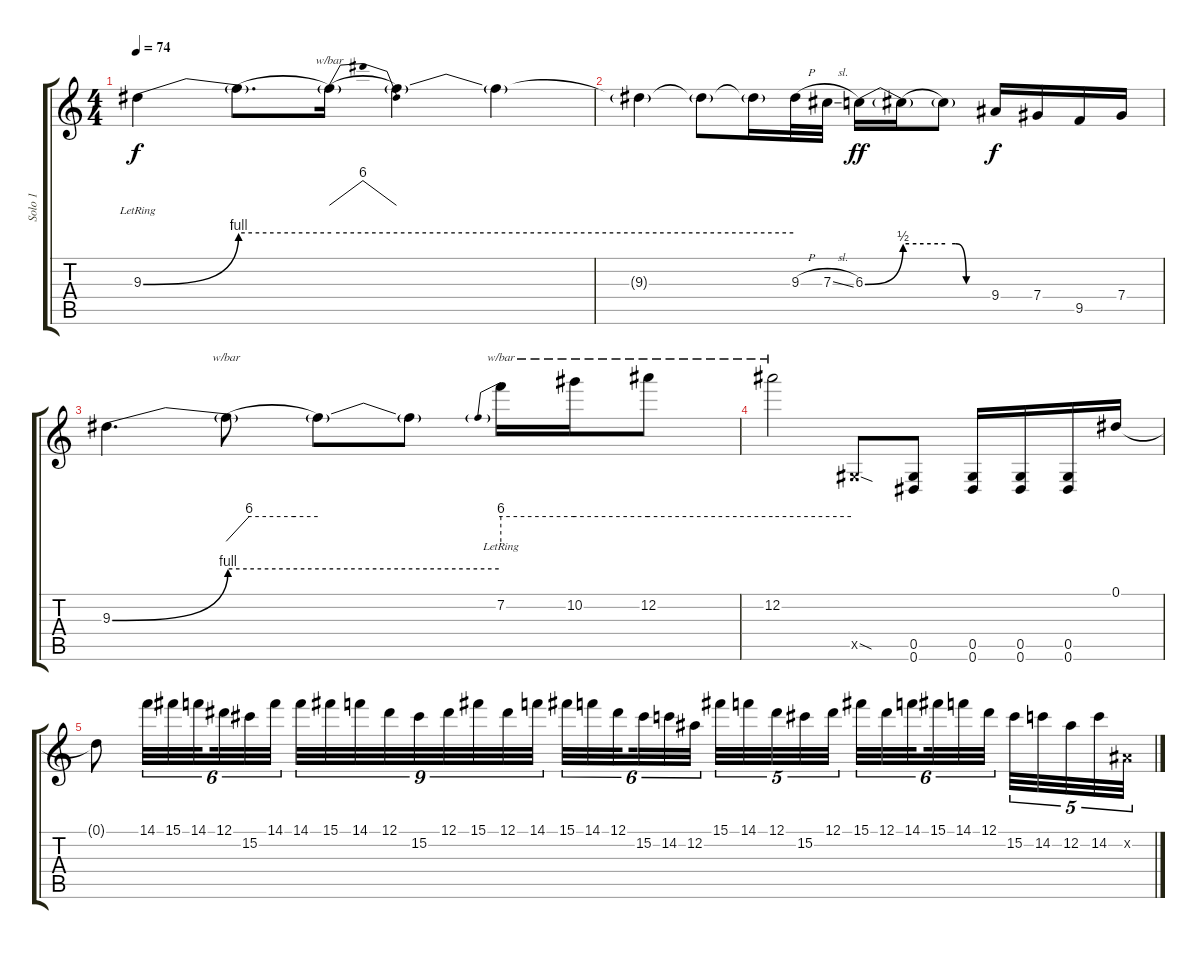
\track ("Solo 1" "Solo 1") {instrument overdrivenguitar}
\staff {score tabs}
\tuning (Eb4 Bb3 Gb3 Db3 Ab2 Eb2) {hide}
\ts (4 4)
\tempo 74
\clef g2
\ks c
9.3{be (bend 0 0 60 4) lr}.4{dy f} 9.3{be (hold 0 4 60 4) t}.8{d} 9.3{be (hold 0 4 60 4) t}.16{tbe (dip default 0 0 30 24 45 24 60 0)} 9.3{t}.4 9.3{t}.4 |
9.3{t}.4 9.3{t}.8 9.3{t}.16 9.3{h}.32 7.3{sl}.32 6.3{be (bend 0 0 60 2)}.16{dy ff} 6.3{be (hold 0 2 60 2) t}.16 6.3{be (custom 0 2 15 2 30 0 60 0) t}.8 9.4.16{dy f} 7.4.16 9.5.16 7.4.16 |
9.3{be (bend 0 0 60 4)}.4{d} 9.3{be (hold 0 4 60 4) t}.8{tbe (custom default 0 0 15 24 45 24 60 24)} 9.3{t}.8 9.3{t}.8 7.2{lr}.16{tbe (predive default 0 24 60 24)} 10.2.16{tbe (hold default 0 24 60 24)} 12.2.8{tbe (hold default 0 24 60 24)} |
12.2.2{tbe (hold default 0 24 60 24)} 0.5{sod x}.8 (0.5 0.6).8 (0.5 0.6).16 (0.5 0.6).16 (0.5 0.6).16 0.1.16 |
0.1{t}.8 14.1.32{tu (6 4)} 15.1.32{tu (6 4)} 14.1.32{tu (6 4) beam splitsecondary} 12.1.32{tu (6 4)} 15.2.32{tu (6 4)} 14.1.32{tu (6 4)} 14.1.32{tu (9 8)} 15.1.32{tu (9 8)} 14.1.32{tu (9 8)} 12.1.32{tu (9 8)} 15.2.32{tu (9 8)} 12.1.32{tu (9 8)} 15.1.32{tu (9 8)} 12.1.32{tu (9 8)} 14.1.32{tu (9 8)} 15.1.32{tu (6 4)} 14.1.32{tu (6 4)} 12.1.32{tu (6 4) beam splitsecondary} 15.2.32{tu (6 4)} 14.2.32{tu (6 4)} 12.2.32{tu (6 4) beam splitsecondary} 15.1.32{tu (5 4)} 14.1.32{tu (5 4)} 12.1.32{tu (5 4)} 15.2.32{tu (5 4)} 12.1.32{tu (5 4)} 15.1.32{tu (6 4)} 12.1.32{tu (6 4)} 14.1.32{tu (6 4) beam splitsecondary} 15.1.32{tu (6 4)} 14.1.32{tu (6 4)} 12.1.32{tu (6 4) beam splitsecondary} 15.2.32{tu (5 4)} 14.2.32{tu (5 4)} 12.2.32{tu (5 4)} 14.2.32{tu (5 4)} 0.2{x}.32{tu (5 4)}
